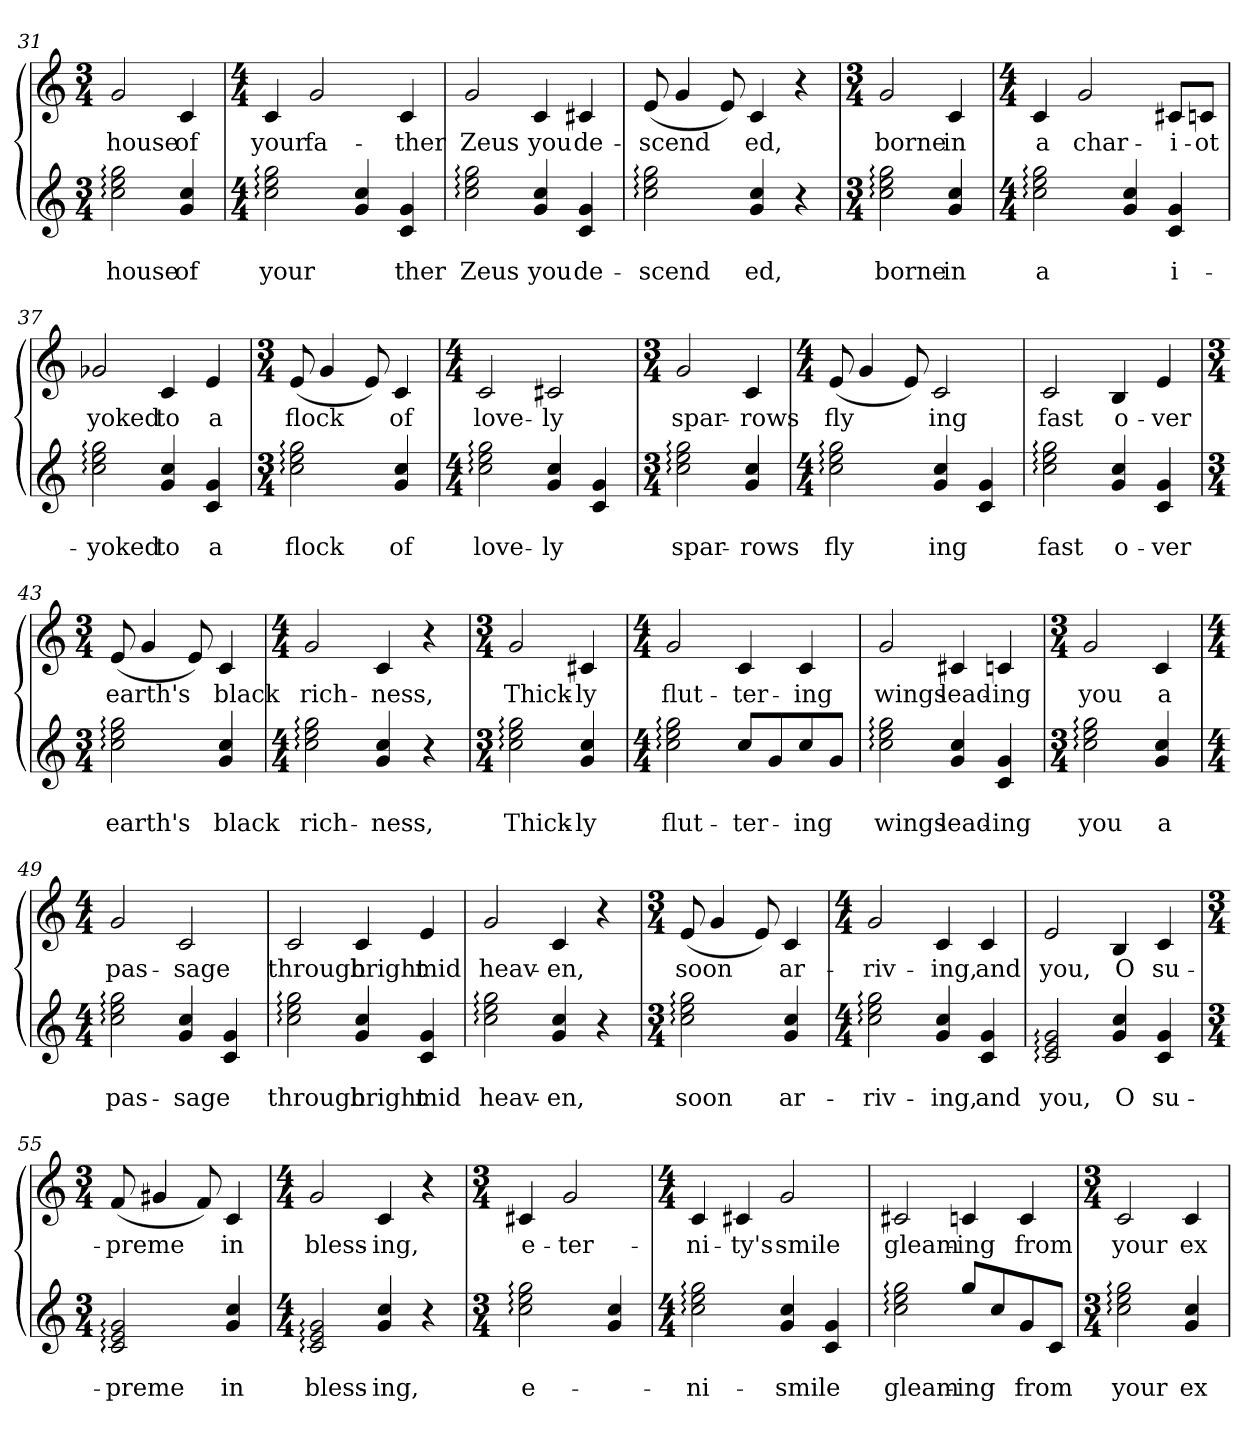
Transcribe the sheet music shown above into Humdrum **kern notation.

**kern	**text	**text	**kern	**text
*part2	*part2	*part2	*part1	*part1
*staff2	*staff2	*staff2	*staff1	*staff1
*clefG2	*	*	*clefG2	*
*k[]	*	*	*k[]	*
*C:	*	*	*C:	*
*M3/4	*	*	*M3/4	*
=31	=31	=31	=31	=31
!	!	!LO:LY:a	!	!LO:LY:b
2cc\: 2ee\: 2gg\:	.	house	2g/	house
!	!	!LO:LY:a	!	!LO:LY:b
4g/ 4cc/	.	of	4c/	of
!!LO:LB:g=z
=32	=32	=32	=32	=32
*M4/4	*	*	*M4/4	*
!	!	!LO:LY:a	!	!LO:LY:b
2cc\: 2ee\: 2gg\:	.	your	4c/	your
!	!	!	!	!LO:LY:b
.	.	.	2g/	fa-
4g/ 4cc/	.	.	.	.
!	!	!LO:LY:a	!	!LO:LY:b
4c/ 4g/	.	ther	4c/	-ther
=33	=33	=33	=33	=33
!	!	!LO:LY:a	!	!LO:LY:b
2cc\: 2ee\: 2gg\:	.	Zeus	2g/	Zeus
!	!	!LO:LY:a	!	!LO:LY:b
4g/ 4cc/	.	you	4c/	you
!	!	!LO:LY:a	!	!LO:LY:b
4c/ 4g/	.	de-	4c#X/	de-
=34	=34	=34	=34	=34
!	!	!LO:LY:a	!	!LO:LY:b
2cc\: 2ee\: 2gg\:	.	-scend	(<8e/	-scend
.	.	.	4g/	.
.	.	.	8e/)	.
!	!	!LO:LY:a	!	!LO:LY:b
4g/ 4cc/	.	ed,	4c/	ed,
4r	.	.	4r	.
=35	=35	=35	=35	=35
*M3/4	*	*	*M3/4	*
!	!	!LO:LY:a	!	!LO:LY:b
2cc\: 2ee\: 2gg\:	.	borne	2g/	borne
!	!	!LO:LY:a	!	!LO:LY:b
4g/ 4cc/	.	in	4c/	in
=36	=36	=36	=36	=36
*M4/4	*	*	*M4/4	*
!	!	!LO:LY:a	!	!LO:LY:b
2cc\: 2ee\: 2gg\:	.	a	4c/	a
!	!	!	!	!LO:LY:b
.	.	.	2g/	char-
4g/ 4cc/	.	.	.	.
!	!	!LO:LY:a	!	!LO:LY:b
4c/ 4g/	.	i-	8c#X/L	-i-
!	!	!	!	!LO:LY:b
.	.	.	8cn/J	-ot
=37	=37	=37	=37	=37
!	!	!LO:LY:a	!	!LO:LY:b
2cc\: 2ee\: 2gg\:	.	-yoked	2g-X/	yoked
!	!	!LO:LY:a	!	!LO:LY:b
4g/ 4cc/	.	to	4c/	to
!	!	!LO:LY:a	!	!LO:LY:b
4c/ 4g/	.	a	4e/	a
!!LO:LB:g=z
=38	=38	=38	=38	=38
*M3/4	*	*	*M3/4	*
!	!	!LO:LY:a	!	!LO:LY:b
2cc\: 2ee\: 2gg\:	.	flock	(<8e/	flock
.	.	.	4g/	.
.	.	.	8e/)	.
!	!	!LO:LY:a	!	!LO:LY:b
4g/ 4cc/	.	of	4c/	of
=39	=39	=39	=39	=39
*M4/4	*	*	*M4/4	*
!	!	!LO:LY:a	!	!LO:LY:b
2cc\: 2ee\: 2gg\:	.	love-	2c/	love-
!	!	!LO:LY:a	!	!LO:LY:b
4g/ 4cc/	.	-ly	2c#X/	-ly
4c/ 4g/	.	.	.	.
=40	=40	=40	=40	=40
*M3/4	*	*	*M3/4	*
!	!	!LO:LY:a	!	!LO:LY:b
2cc\: 2ee\: 2gg\:	.	spar-	2g/	spar-
!	!	!LO:LY:a	!	!LO:LY:b
4g/ 4cc/	.	-rows	4c/	-rows
=41	=41	=41	=41	=41
*M4/4	*	*	*M4/4	*
!	!	!LO:LY:a	!	!LO:LY:b
2cc\: 2ee\: 2gg\:	.	fly	(<8e/	fly
.	.	.	4g/	.
.	.	.	8e/)	.
!	!	!LO:LY:a	!	!LO:LY:b
4g/ 4cc/	.	ing	2c/	ing
4c/ 4g/	.	.	.	.
=42	=42	=42	=42	=42
!	!	!LO:LY:a	!	!LO:LY:b
2cc\: 2ee\: 2gg\:	.	fast	2c/	fast
!	!	!LO:LY:a	!	!LO:LY:b
4g/ 4cc/	.	o-	4B/	o-
!	!	!LO:LY:a	!	!LO:LY:b
4c/ 4g/	.	-ver	4e/	-ver
!!LO:PB:g=z
=43	=43	=43	=43	=43
*M3/4	*	*	*M3/4	*
!	!	!LO:LY:a	!	!LO:LY:b
2cc\: 2ee\: 2gg\:	.	earth's	(<8e/	earth's
.	.	.	4g/	.
.	.	.	8e/)	.
!	!	!LO:LY:a	!	!LO:LY:b
4g/ 4cc/	.	black	4c/	black
=44	=44	=44	=44	=44
*M4/4	*	*	*M4/4	*
!	!	!LO:LY:a	!	!LO:LY:b
2cc\: 2ee\: 2gg\:	.	rich-	2g/	rich-
!	!	!LO:LY:a	!	!LO:LY:b
4g/ 4cc/	.	-ness,	4c/	-ness,
4r	.	.	4r	.
=45	=45	=45	=45	=45
*M3/4	*	*	*M3/4	*
!	!	!LO:LY:a	!	!LO:LY:b
2cc\: 2ee\: 2gg\:	.	Thick-	2g/	Thick-
!	!	!LO:LY:a	!	!LO:LY:b
4g/ 4cc/	.	-ly	4c#X/	-ly
=46	=46	=46	=46	=46
*M4/4	*	*	*M4/4	*
!	!	!LO:LY:a	!	!LO:LY:b
2cc\: 2ee\: 2gg\:	.	flut-	2g/	flut-
!	!	!LO:LY:a	!	!LO:LY:b
8cc/L	.	-ter-	4c/	-ter-
8g/	.	.	.	.
!	!	!LO:LY:a	!	!LO:LY:b
8cc/	.	-ing	4c/	-ing
8g/J	.	.	.	.
!!LO:LB:g=z
=47	=47	=47	=47	=47
!	!	!LO:LY:a	!	!LO:LY:b
2cc\: 2ee\: 2gg\:	.	wings	2g/	wings
!	!	!LO:LY:a	!	!LO:LY:b
4g/ 4cc/	.	lead-	4c#X/	lead-
!	!	!LO:LY:a	!	!LO:LY:b
4c/ 4g/	.	-ing	4cn/	-ing
=48	=48	=48	=48	=48
*M3/4	*	*	*M3/4	*
!	!	!LO:LY:a	!	!LO:LY:b
2cc\: 2ee\: 2gg\:	.	you	2g/	you
!	!	!LO:LY:a	!	!LO:LY:b
4g/ 4cc/	.	a	4c/	a
=49	=49	=49	=49	=49
*M4/4	*	*	*M4/4	*
!	!	!LO:LY:a	!	!LO:LY:b
2cc\: 2ee\: 2gg\:	.	pas-	2g/	pas-
!	!	!LO:LY:a	!	!LO:LY:b
4g/ 4cc/	.	-sage	2c/	-sage
4c/ 4g/	.	.	.	.
=50	=50	=50	=50	=50
!	!	!LO:LY:a	!	!LO:LY:b
2cc\: 2ee\: 2gg\:	.	through	2c/	through
!	!	!LO:LY:a	!	!LO:LY:b
4g/ 4cc/	.	bright	4c/	bright
!	!	!LO:LY:a	!	!LO:LY:b
4c/ 4g/	.	mid	4e/	mid
=51	=51	=51	=51	=51
!	!	!LO:LY:a	!	!LO:LY:b
2cc\: 2ee\: 2gg\:	.	heav-	2g/	heav-
!	!	!LO:LY:a	!	!LO:LY:b
4g/ 4cc/	.	-en,	4c/	-en,
4r	.	.	4r	.
=52	=52	=52	=52	=52
*M3/4	*	*	*M3/4	*
!	!	!LO:LY:a	!	!LO:LY:b
2cc\: 2ee\: 2gg\:	.	soon	(<8e/	soon
.	.	.	4g/	.
.	.	.	8e/)	.
!	!	!LO:LY:a	!	!LO:LY:b
4g/ 4cc/	.	ar-	4c/	ar-
!!LO:LB:g=z
=53	=53	=53	=53	=53
*M4/4	*	*	*M4/4	*
!	!	!LO:LY:a	!	!LO:LY:b
2cc\: 2ee\: 2gg\:	.	-riv-	2g/	-riv-
!	!	!LO:LY:a	!	!LO:LY:b
4g/ 4cc/	.	-ing,	4c/	-ing,
!	!	!LO:LY:a	!	!LO:LY:b
4c/ 4g/	.	and	4c/	and
=54	=54	=54	=54	=54
!	!	!LO:LY:a	!	!LO:LY:b
2c/: 2e/: 2g/:	.	you,	2e/	you,
!	!	!LO:LY:a	!	!LO:LY:b
4g/ 4cc/	.	O	4B/	O
!	!	!LO:LY:a	!	!LO:LY:b
4c/ 4g/	.	su-	4c/	su-
=55	=55	=55	=55	=55
*M3/4	*	*	*M3/4	*
!	!	!LO:LY:a	!	!LO:LY:b
2c/: 2e/: 2g/:	.	-preme	(<8f/	-preme
.	.	.	4g#X/	.
.	.	.	8f/)	.
!	!	!LO:LY:a	!	!LO:LY:b
4g/ 4cc/	.	in	4c/	in
=56	=56	=56	=56	=56
*M4/4	*	*	*M4/4	*
!	!	!LO:LY:a	!	!LO:LY:b
2c/: 2e/: 2g/:	.	bless-	2g/	bless-
!	!	!LO:LY:a	!	!LO:LY:b
4g/ 4cc/	.	-ing,	4c/	-ing,
4r	.	.	4r	.
=57	=57	=57	=57	=57
*M3/4	*	*	*M3/4	*
!	!	!LO:LY:a	!	!LO:LY:b
2cc\: 2ee\: 2gg\:	.	e-	4c#X/	e-
!	!	!	!	!LO:LY:b
.	.	.	2g/	-ter-
4g/ 4cc/	.	.	.	.
!!LO:LB:g=z
=58	=58	=58	=58	=58
*M4/4	*	*	*M4/4	*
!	!	!LO:LY:a	!	!LO:LY:b
2cc\: 2ee\: 2gg\:	.	-ni-	4c/	-ni-
!	!	!	!	!LO:LY:b
.	.	.	4c#X/	-ty's
!	!	!LO:LY:a	!	!LO:LY:b
4g/ 4cc/	.	-smile	2g/	smile
4c/ 4g/	.	.	.	.
=59	=59	=59	=59	=59
!	!	!LO:LY:a	!	!LO:LY:b
2cc\: 2ee\: 2gg\:	.	gleam-	2c#X/	gleam-
!	!	!LO:LY:a	!	!LO:LY:b
8gg/L	.	-ing	4cn/	-ing
8cc/	.	.	.	.
!	!	!LO:LY:a	!	!LO:LY:b
8g/	.	from	4c/	from
8c/J	.	.	.	.
=60	=60	=60	=60	=60
*M3/4	*	*	*M3/4	*
!	!	!LO:LY:a	!	!LO:LY:b
2cc\: 2ee\: 2gg\:	.	your	2c/	your
!	!	!LO:LY:a	!	!LO:LY:b
4g/ 4cc/	.	ex-	4c/	ex-
=	=	=	=	=
*-	*-	*-	*-	*-
